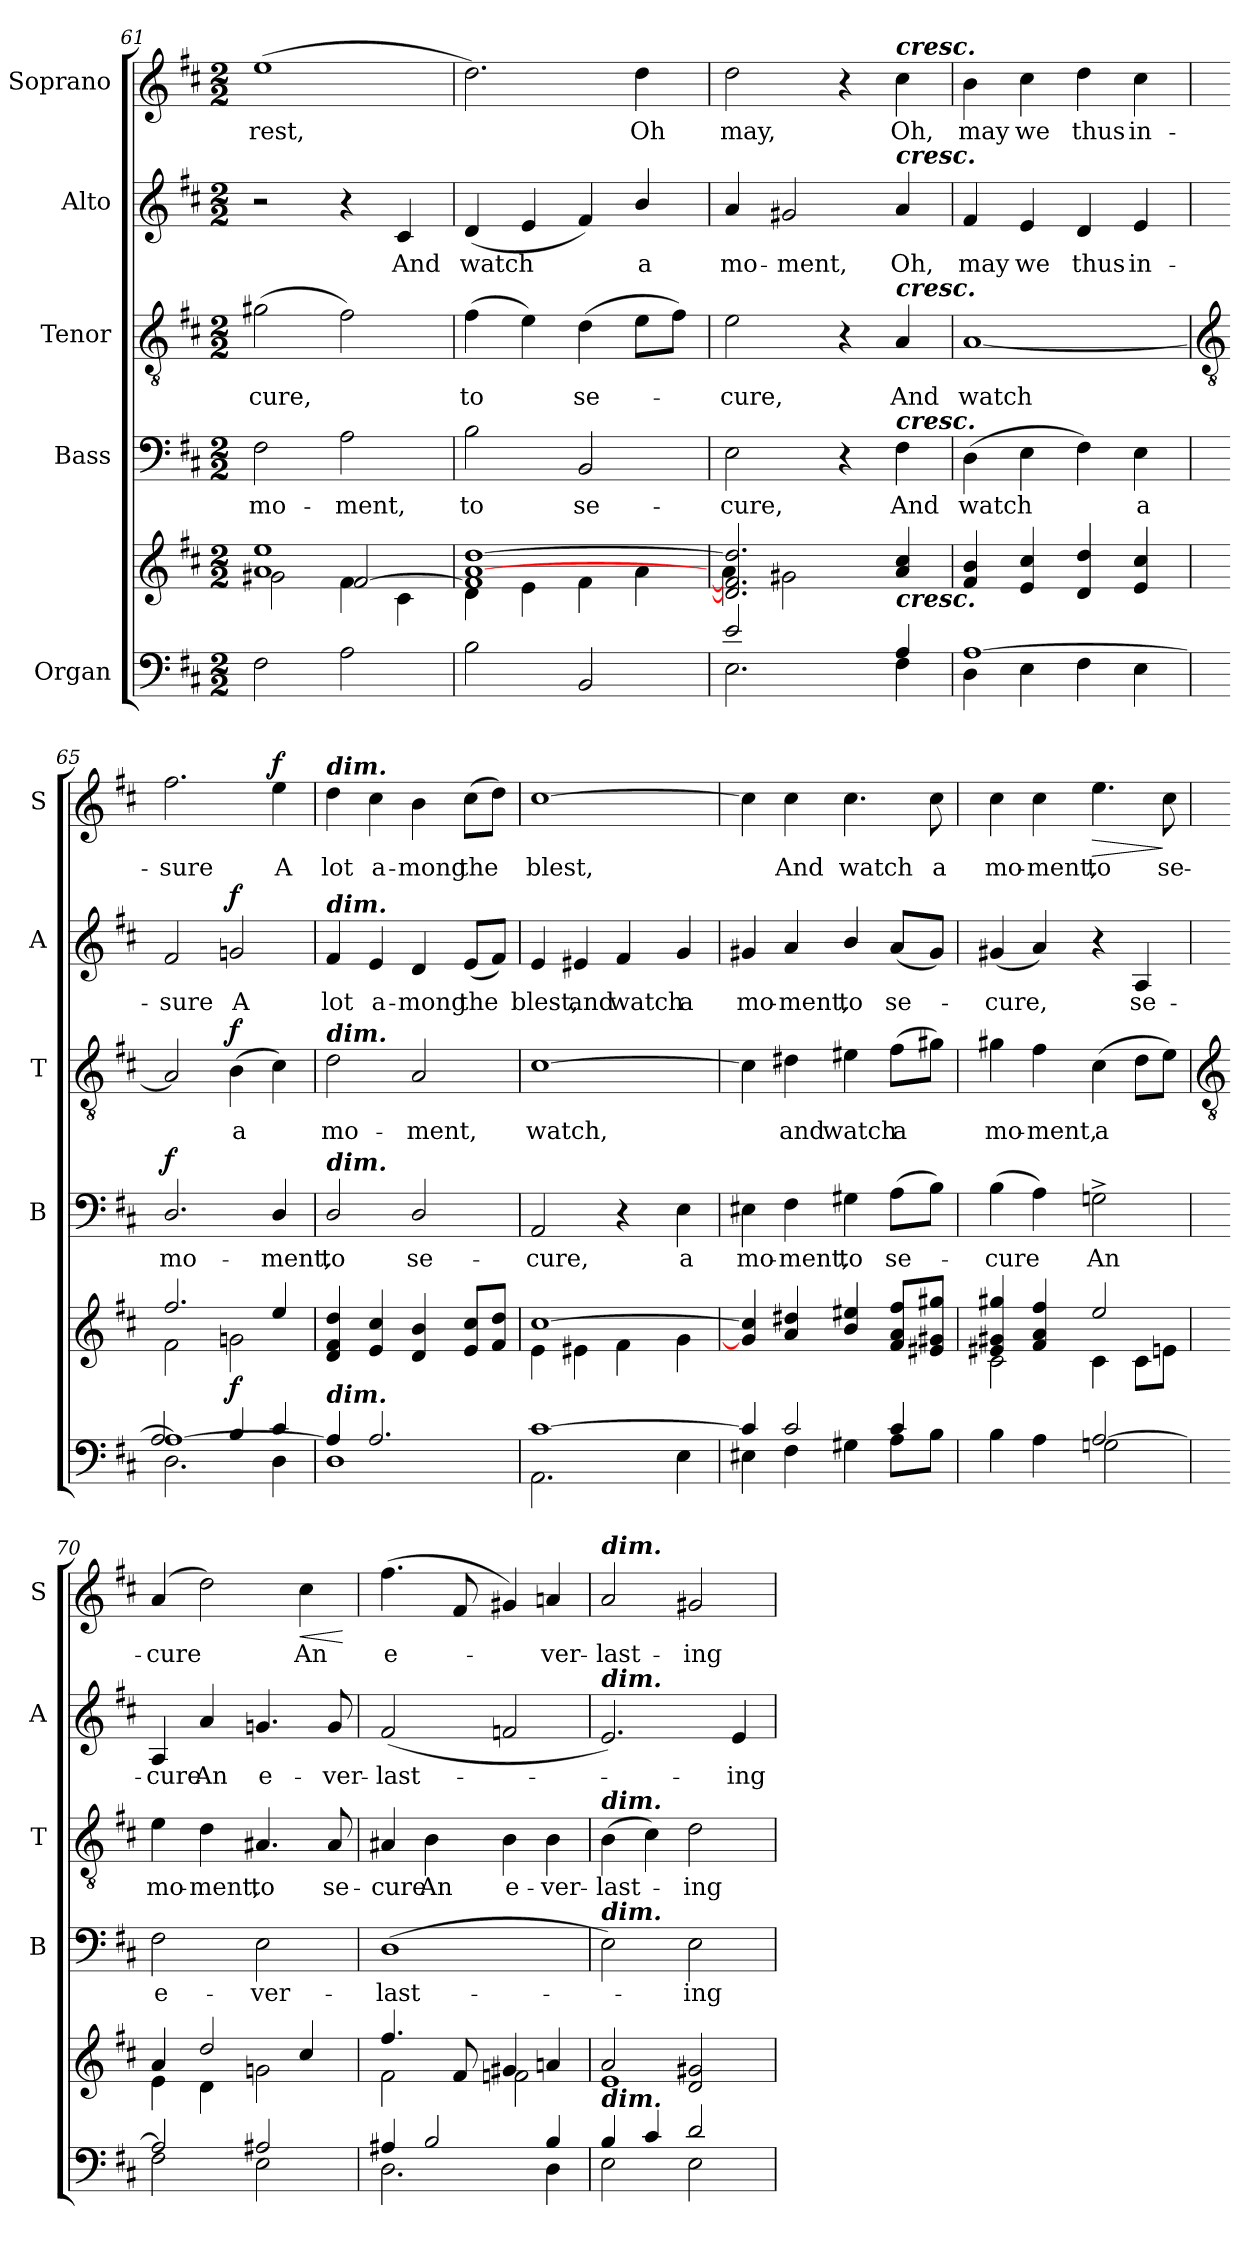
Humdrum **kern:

**kern	**kern	**dynam	**kern	**text	**dynam	**kern	**text	**dynam	**kern	**text	**dynam	**kern	**text	**dynam
*part5	*part5	*part5	*part4	*part4	*part4	*part3	*part3	*part3	*part2	*part2	*part2	*part1	*part1	*part1
*staff6	*staff5	*staff5/6	*staff4	*staff4	*staff4	*staff3	*staff3	*staff3	*staff2	*staff2	*staff2	*staff1	*staff1	*staff1
*I"Organ	*	*	*I"Bass	*	*	*I"Tenor	*	*	*I"Alto	*	*	*I"Soprano	*	*
*	*	*	*I'B	*	*	*I'T	*	*	*I'A	*	*	*I'S	*	*
*clefF4	*clefG2	*	*clefF4	*	*	*clefGv2	*	*	*clefG2	*	*	*clefG2	*	*
*k[f#c#]	*k[f#c#]	*	*k[f#c#]	*	*	*k[f#c#]	*	*	*k[f#c#]	*	*	*k[f#c#]	*	*
*D:	*D:	*	*D:	*	*	*D:	*	*	*D:	*	*	*D:	*	*
*M2/2	*M2/2	*	*M2/2	*	*	*M2/2	*	*	*M2/2	*	*	*M2/2	*	*
=61	=61	=61	=61	=61	=61	=61	=61	=61	=61	=61	=61	=61	=61	=61
*	*^	*	*	*	*	*	*	*	*	*	*	*	*	*
*	*	*^	*	*	*	*	*	*	*	*	*	*	*	*	*
!	!	!	!	!	!	!LO:LY:b	!	!	!LO:LY:b	!	!	!	!	!	!LO:LY:b	!
2F#\	1a/ 1ee/	2ryy	2g#X\	.	2F#	mo-	.	(>2g#X	-cure,	.	2r	.	.	(>1ee	rest,	.
!	!	!	!	!	!	!LO:LY:b	!	!	!	!	!	!	!	!	!	!
2A\	.	4f#\	[2f#/	.	2A	-ment,	.	2f#)	.	.	4r	.	.	.	.	.
!	!	!	!	!	!	!	!	!	!	!	!	!LO:LY:b	!	!	!	!
.	.	4c#\	.	.	.	.	.	.	.	.	4c#	And	.	.	.	.
=62	=62	=62	=62	=62	=62	=62	=62	=62	=62	=62	=62	=62	=62	=62	=62	=62
!	!	!	!	!	!	!LO:LY:b	!	!	!LO:LY:b	!	!	!LO:LY:b	!	!	!	!
2B\	[1a/ [1dd/	4d\	1f#/]	.	2B	to	.	(>4f#	to	.	(<4d	watch	.	2.dd)	.	.
.	.	4e\	.	.	.	.	.	4e)	.	.	4e	.	.	.	.	.
!	!	!	!	!	!	!LO:LY:b	!	!	!LO:LY:b	!	!	!	!	!	!	!
2BB/	.	4f#\	.	.	2BB	se-	.	(>4d	se-	.	4f#)	.	.	.	.	.
!	!	!	!	!	!	!	!	!	!	!	!	!LO:LY:b	!	!	!LO:LY:b	!
.	.	4a\	.	.	.	.	.	8eL	.	.	4b/	a	.	4dd	Oh	.
.	.	.	.	.	.	.	.	8f#J)	.	.	.	.	.	.	.	.
*	*	*v	*v	*	*	*	*	*	*	*	*	*	*	*	*	*
=63	=63	=63	=63	=63	=63	=63	=63	=63	=63	=63	=63	=63	=63	=63	=63
*^	*	*	*	*	*	*	*	*	*	*	*	*	*	*	*
!	!	!	!	!	!	!LO:LY:b	!	!	!LO:LY:b	!	!	!LO:LY:b	!	!	!LO:LY:b	!
2e/	2.E\	2.d/] 2.f#/] 2.dd/]	4a\	.	2E	-cure,	.	2e	cure,	.	4a	mo-	.	2dd	may,	.
!	!	!	!	!	!	!	!	!	!	!	!	!LO:LY:b	!	!	!	!
.	.	.	2g#X\	.	.	.	.	.	.	.	2g#X	-ment,	.	.	.	.
4ryy	.	.	.	.	4r	.	.	4r	.	.	.	.	.	4r	.	.
!	!	!	!	!	!	!	!	!	!	!	!	!	!	!LO:TX:a:Bi:t=cresc.	!	!
!	!	!	!	!	!	!	!	!	!	!	!LO:TX:a:Bi:t=cresc.	!	!	!	!	!
!	!	!	!	!	!	!	!	!LO:TX:a:Bi:t=cresc.	!	!	!	!	!	!	!	!
!	!	!	!	!	!LO:TX:a:Bi:t=cresc.	!	!	!	!	!	!	!	!	!	!	!
!	!	!LO:TX:b:Bi:t=cresc.	!	!	!	!	!	!	!	!	!	!	!	!	!	!
!	!	!	!	!	!	!LO:LY:b	!	!	!LO:LY:b	!	!	!LO:LY:b	!	!	!LO:LY:b	!
4A/	4F#\	4a/ 4cc#/	4ryy	.	4F#	And	.	4A	And	.	4a	Oh,	.	4cc#	Oh,	.
=64	=64	=64	=64	=64	=64	=64	=64	=64	=64	=64	=64	=64	=64	=64	=64	=64
!	!	!	!	!	!	!LO:LY:b	!	!	!LO:LY:b	!	!	!LO:LY:b	!	!	!LO:LY:b	!
[1A/	4D\	4f#/ 4b/	1ryy	.	(>4D	watch	.	[1A	watch	.	4f#	may	.	4b	may	.
!	!	!	!	!	!	!	!	!	!	!	!	!LO:LY:b	!	!	!LO:LY:b	!
.	4E\	4e/ 4cc#/	.	.	4E	.	.	.	.	.	4e	we	.	4cc#	we	.
!	!	!	!	!	!	!	!	!	!	!	!	!LO:LY:b	!	!	!LO:LY:b	!
.	4F#\	4d/ 4dd/	.	.	4F#)	.	.	.	.	.	4d	thus	.	4dd	thus	.
!	!	!	!	!	!	!LO:LY:b	!	!	!	!	!	!LO:LY:b	!	!	!LO:LY:b	!
.	4E\	4e/ 4cc#/	.	.	4E	a	.	.	.	.	4e	in-	.	4cc#	in-	.
*v	*v	*	*	*	*	*	*	*	*	*	*	*	*	*	*	*
!!LO:LB:g=z
=65	=65	=65	=65	=65	=65	=65	=65	=65	=65	=65	=65	=65	=65	=65	=65
*	*	*	*	*	*	*	*clefGv2	*	*	*	*	*	*	*	*
*^	*	*	*	*	*	*	*	*	*	*	*	*	*	*	*
*	*^	*	*	*	*	*	*	*	*	*	*	*	*	*	*	*
!	!	!	!	!	!	!	!LO:LY:b	!LO:DY:b	!	!	!	!	!LO:LY:b	!	!	!LO:LY:b	!
1A/_	2.D\	2A/	2.ff#/	2f#\	.	2.D/	mo-	f	2A]	.	.	2f#	-sure	.	2.ff#	-sure	.
!	!	!	!	!	!LO:DY:b	!	!	!	!	!LO:LY:b	!LO:DY:b	!	!LO:LY:b	!LO:DY:b	!	!	!
.	.	4B/	.	2gn\	f	.	.	.	(>4B	a	f	2gn	A	f	.	.	.
!	!	!	!	!	!	!	!LO:LY:b	!	!	!	!	!	!	!	!	!LO:LY:b	!LO:DY:b
.	4D\	4c#/	4ee/	.	.	4D/	-ment,	.	4c#)	.	.	.	.	.	4ee	A	f
=66	=66	=66	=66	=66	=66	=66	=66	=66	=66	=66	=66	=66	=66	=66	=66	=66	=66
!	!	!	!	!	!	!	!	!	!	!	!	!	!	!	!LO:TX:a:Bi:t=dim.	!	!
!	!	!	!	!	!	!	!	!	!	!	!	!LO:TX:a:Bi:t=dim.	!	!	!	!	!
!	!	!	!	!	!	!	!	!	!LO:TX:a:Bi:t=dim.	!	!	!	!	!	!	!	!
!	!	!	!	!	!	!LO:TX:a:Bi:t=dim.	!	!	!	!	!	!	!	!	!	!	!
!LO:TX:a:Bi:t=dim.	!	!	!	!	!	!	!	!	!	!	!	!	!	!	!	!	!
!	!	!	!	!	!	!	!LO:LY:b	!	!	!LO:LY:b	!	!	!LO:LY:b	!	!	!LO:LY:b	!
*	*v	*v	*	*	*	*	*	*	*	*	*	*	*	*	*	*	*
4A/]	1D\	4d/ 4f#/ 4dd/	1ryy	.	2D/	to	.	2d	mo-	.	4f#	lot	.	4dd	lot	.
!	!	!	!	!	!	!	!	!	!	!	!	!LO:LY:b	!	!	!LO:LY:b	!
2.A/	.	4e/ 4cc#/	.	.	.	.	.	.	.	.	4e	a-	.	4cc#	a-	.
!	!	!	!	!	!	!LO:LY:b	!	!	!LO:LY:b	!	!	!LO:LY:b	!	!	!LO:LY:b	!
.	.	4d/ 4b/	.	.	2D/	se-	.	2A	-ment,	.	4d	-mong	.	4b	-mong	.
!	!	!	!	!	!	!	!	!	!	!	!	!LO:LY:b	!	!	!LO:LY:b	!
.	.	8e/ 8cc#/L	.	.	.	.	.	.	.	.	(<8eL	the	.	(>8cc#L	the	.
.	.	8f#/ 8dd/J	.	.	.	.	.	.	.	.	8f#J)	.	.	8ddJ)	.	.
=67	=67	=67	=67	=67	=67	=67	=67	=67	=67	=67	=67	=67	=67	=67	=67	=67
!	!	!	!	!	!	!LO:LY:b	!	!	!LO:LY:b	!	!	!LO:LY:b	!	!	!LO:LY:b	!
[1c#/	2.AA\	[1cc#/	4e\	.	2AA	-cure,	.	[1c#	watch,	.	4e	blest,	.	[1cc#	blest,	.
!	!	!	!	!	!	!	!	!	!	!	!	!LO:LY:b	!	!	!	!
.	.	.	4e#X\	.	.	.	.	.	.	.	4e#X	and	.	.	.	.
!	!	!	!	!	!	!	!	!	!	!	!	!LO:LY:b	!	!	!	!
.	.	.	4f#\	.	4r	.	.	.	.	.	4f#	watch	.	.	.	.
!	!	!	!	!	!	!LO:LY:b	!	!	!	!	!	!LO:LY:b	!	!	!	!
.	4E\	.	4g\	.	4E	a	.	.	.	.	4g	a	.	.	.	.
=68	=68	=68	=68	=68	=68	=68	=68	=68	=68	=68	=68	=68	=68	=68	=68	=68
!	!	!	!	!	!	!LO:LY:b	!	!	!	!	!	!LO:LY:b	!	!	!	!
4c#/]	4E#X\	4g#/] 4cc#/]	1ryy	.	4E#X	mo-	.	4c#]	.	.	4g#X	mo-	.	4cc#]	.	.
!	!	!	!	!	!	!LO:LY:b	!	!	!LO:LY:b	!	!	!LO:LY:b	!	!	!LO:LY:b	!
2c#/	4F#\	4a/ 4dd#X/	.	.	4F#	-ment,	.	4d#X	and	.	4a	-ment,	.	4cc#	And	.
!	!	!	!	!	!	!LO:LY:b	!	!	!LO:LY:b	!	!	!LO:LY:b	!	!	!LO:LY:b	!
.	4G#X\	4b/ 4ee#X/	.	.	4G#X	to	.	4e#X	watch	.	4b/	to	.	4.cc#	watch	.
!	!	!	!	!	!	!LO:LY:b	!	!	!LO:LY:b	!	!	!LO:LY:b	!	!	!	!
4c#/	8A\L	8f#/ 8a/ 8ff#/L	.	.	(>8AL	se-	.	(>8f#L	a	.	(<8aL	se-	.	.	.	.
!	!	!	!	!	!	!	!	!	!	!	!	!	!	!	!LO:LY:b	!
.	8B\J	8e#X/ 8g#/ 8gg#X/J	.	.	8BJ)	.	.	8g#XJ)	.	.	8g#J)	.	.	8cc#	a	.
=69	=69	=69	=69	=69	=69	=69	=69	=69	=69	=69	=69	=69	=69	=69	=69	=69
!	!	!	!	!	!	!LO:LY:b	!	!	!LO:LY:b	!	!	!LO:LY:b	!	!	!LO:LY:b	!
4B\	2ryy	4e#X/ 4g#X/ 4gg#X/	2c#\	.	(>4B	cure	.	4g#X	mo-	.	(<4g#X	cure,	.	4cc#	mo-	.
!	!	!	!	!	!	!	!	!	!LO:LY:b	!	!	!	!	!	!LO:LY:b	!
4A\	.	4f#/ 4a/ 4ff#/	.	.	4A)	.	.	4f#	-ment,	.	4a)	.	.	4cc#	-ment,	.
!	!	!	!	!	!	!LO:LY:b	!	!	!LO:LY:b	!	!	!	!	!	!LO:LY:b	!LO:HP:b
[2A/	2Gn\	2ee/	4c#\	.	2Gn^	An	.	(>4c#	a	.	4r	.	.	4.ee	to	>
!	!	!	!	!	!	!	!	!	!	!	!	!LO:LY:b	!	!	!	!
.	.	.	8c#\L	.	.	.	.	8dL	.	.	4A	se-	.	.	.	.
!	!	!	!	!	!	!	!	!	!	!	!	!	!	!	!LO:LY:b	!
.	.	.	8en\J	.	.	.	.	8eJ)	.	.	.	.	.	8cc#	se-	]
!!LO:LB:g=z
=70	=70	=70	=70	=70	=70	=70	=70	=70	=70	=70	=70	=70	=70	=70	=70	=70
*	*	*	*	*	*	*	*	*clefGv2	*	*	*	*	*	*	*	*
!	!	!	!	!	!	!LO:LY:b	!	!	!LO:LY:b	!	!	!LO:LY:b	!	!	!LO:LY:b	!
2A/]	2F#\	4a/	4e\	.	2F#	e-	.	4e	mo-	.	4A	-cure	.	(<4a	-cure	.
!	!	!	!	!	!	!	!	!	!LO:LY:b	!	!	!LO:LY:b	!	!	!	!
.	.	2dd/	4d\	.	.	.	.	4d	-ment,	.	4a	An	.	2dd)	.	.
!	!	!	!	!	!	!LO:LY:b	!	!	!LO:LY:b	!	!	!LO:LY:b	!	!	!	!
2A#X/	2E\	.	2gn\	.	2E	-ver-	.	4.A#X	to	.	4.gn	e-	.	.	.	.
!	!	!	!	!	!	!	!	!	!	!	!	!	!	!	!LO:LY:b	!LO:HP:b
.	.	4cc#/	.	.	.	.	.	.	.	.	.	.	.	4cc#	An	<
!	!	!	!	!	!	!	!	!	!LO:LY:b	!	!	!LO:LY:b	!	!	!	!
.	.	.	.	.	.	.	.	8A#	se-	.	8g	-ver-	.	.	.	.
*v	*v	*	*	*	*	*	*	*	*	*	*	*	*	*	*	*
*	*v	*v	*	*	*	*	*	*	*	*	*	*	*	*	*
.	.	.	.	.	.	.	.	.	.	.	.	.	.	[
=71	=71	=71	=71	=71	=71	=71	=71	=71	=71	=71	=71	=71	=71	=71
*^	*^	*	*	*	*	*	*	*	*	*	*	*	*	*
!	!	!	!	!	!	!LO:LY:b	!	!	!LO:LY:b	!	!	!LO:LY:b	!	!	!LO:LY:b	!
4A#X/	2.D\	4.ff#/	2f#\	.	(>1D	-last-	.	4A#X	-cure	.	(<2f#	-last-	.	(<4.ff#	e-	.
!	!	!	!	!	!	!	!	!	!LO:LY:b	!	!	!	!	!	!	!
2B/	.	.	.	.	.	.	.	4B	An	.	.	.	.	.	.	.
.	.	8f#/	.	.	.	.	.	.	.	.	.	.	.	8f#	.	.
!	!	!	!	!	!	!	!	!	!LO:LY:b	!	!	!	!	!	!	!
.	.	4g#X/	2fn\	.	.	.	.	4B	e-	.	2fn	.	.	4g#X)	.	.
!	!	!	!	!	!	!	!	!	!LO:LY:b	!	!	!	!	!	!LO:LY:b	!
4B/	4D\	4an/	.	.	.	.	.	4B	-ver-	.	.	.	.	4an	ver-	.
=72	=72	=72	=72	=72	=72	=72	=72	=72	=72	=72	=72	=72	=72	=72	=72	=72
!	!	!	!	!	!	!	!	!	!	!	!	!	!	!LO:TX:a:Bi:t=dim.	!	!
!	!	!	!	!	!	!	!	!	!	!	!LO:TX:a:Bi:t=dim.	!	!	!	!	!
!	!	!	!	!	!	!	!	!LO:TX:a:Bi:t=dim.	!	!	!	!	!	!	!	!
!	!	!	!	!	!LO:TX:a:Bi:t=dim.	!	!	!	!	!	!	!	!	!	!	!
!LO:TX:a:Bi:t=dim.	!	!	!	!	!	!	!	!	!	!	!	!	!	!	!	!
!	!	!	!	!	!	!	!	!	!LO:LY:b	!	!	!	!	!	!LO:LY:b	!
4B/	2E\	2a/	1e\	.	2E)	.	.	(>4B	-last-	.	2.e)	.	.	2a	-last-	.
4c#/	.	.	.	.	.	.	.	4c#)	.	.	.	.	.	.	.	.
!	!	!	!	!	!	!LO:LY:b	!	!	!LO:LY:b	!	!	!	!	!	!LO:LY:b	!
2d/	2E\	2d/ 2g#X/	.	.	2E	ing	.	2d	ing	.	.	.	.	2g#X	-ing	.
!	!	!	!	!	!	!	!	!	!	!	!	!LO:LY:b	!	!	!	!
.	.	.	.	.	.	.	.	.	.	.	4e	ing	.	.	.	.
*v	*v	*	*	*	*	*	*	*	*	*	*	*	*	*	*	*
*	*v	*v	*	*	*	*	*	*	*	*	*	*	*	*	*
=	=	=	=	=	=	=	=	=	=	=	=	=	=	=
*-	*-	*-	*-	*-	*-	*-	*-	*-	*-	*-	*-	*-	*-	*-
